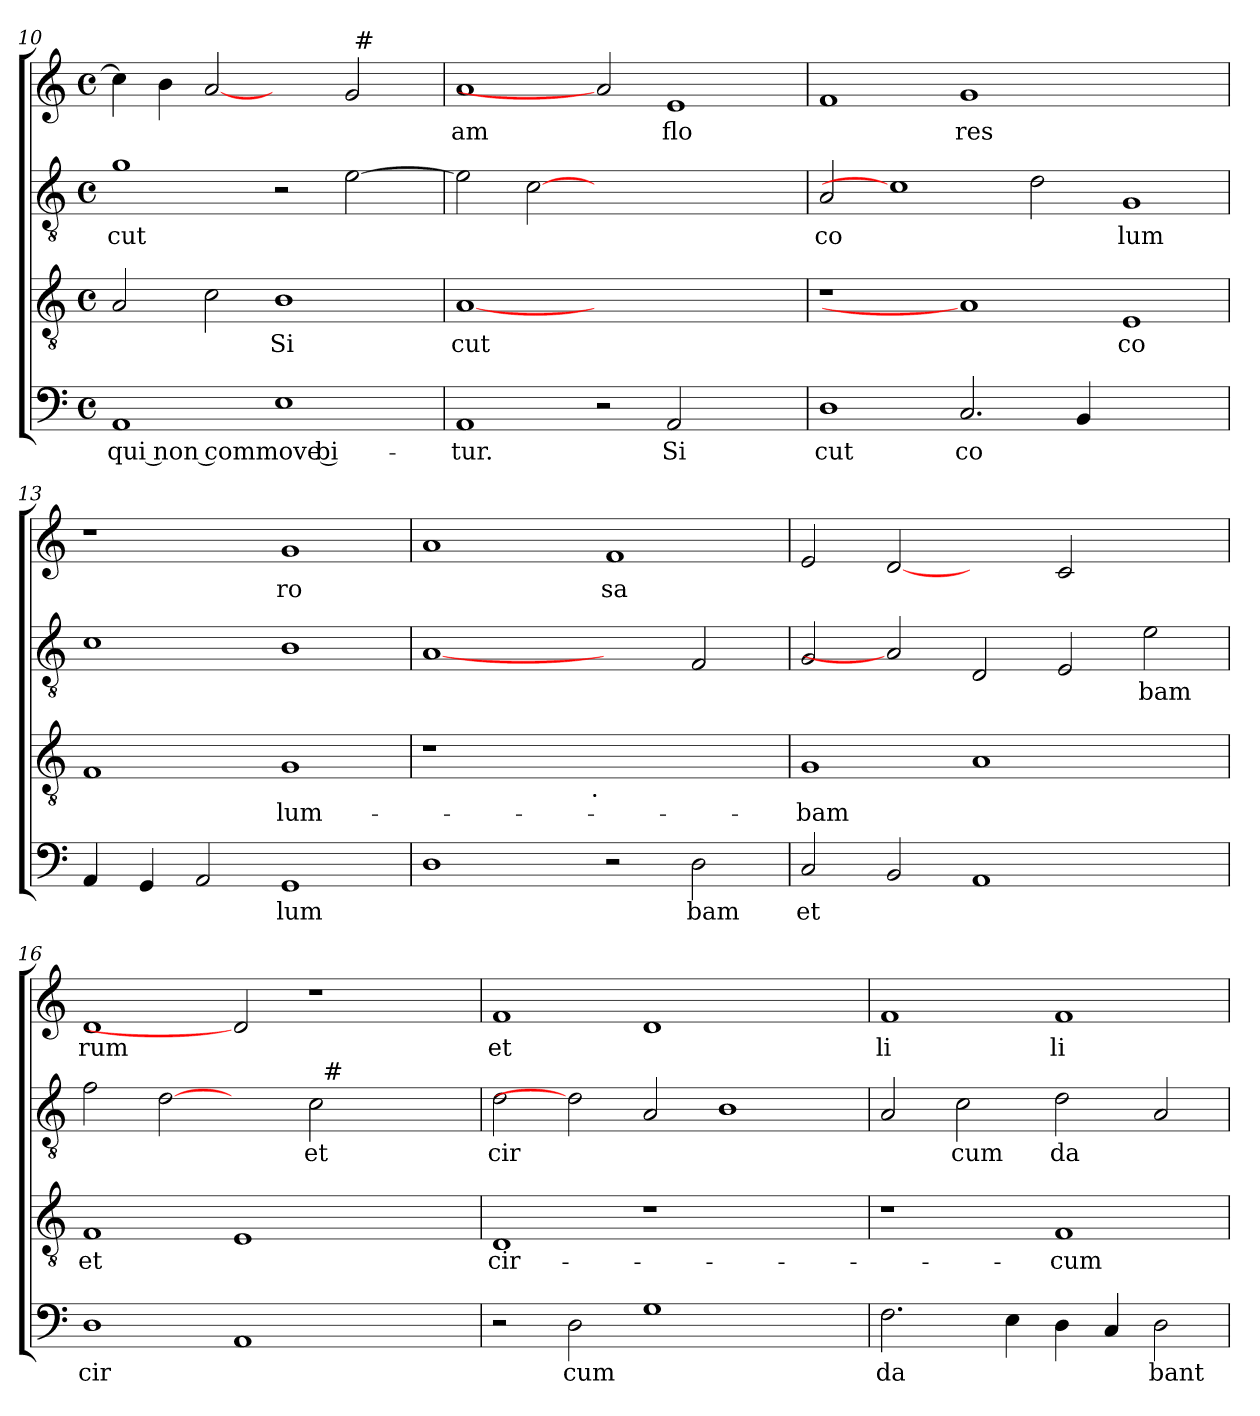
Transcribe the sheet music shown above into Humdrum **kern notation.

**kern	**text	**kern	**text	**kern	**text	**kern	**text
*part4	*part4	*part3	*part3	*part2	*part2	*part1	*part1
*staff4	*staff4	*staff3	*staff3	*staff2	*staff2	*staff1	*staff1
*clefF4	*	*clefGv2	*	*clefGv2	*	*clefG2	*
*k[]	*	*k[]	*	*k[]	*	*k[]	*
*C:	*	*C:	*	*C:	*	*C:	*
*M4/4	*	*M4/4	*	*M4/4	*	*M4/4	*
*met(c)	*	*met(c)	*	*met(c)	*	*met(c)	*
=10	=10	=10	=10	=10	=10	=10	=10
!	!LO:LY:b	!	!	!	!LO:LY:b	!	!
*	*	*	*	*	*	*^	*
1AA	qui non commove bi-	2A/	.	1g	cut	4cc\]	1ryy	.
.	.	.	.	.	.	4b\	.	.
.	.	2c\	.	.	.	[2a	.	.
!	!	!	!LO:LY:b	!	!	!	!	!
1E	.	1B	Si	2r	.	2ryy	2ryy	.
.	.	.	.	[>2e\	.	2g/	64ryy	.
!	!	!	!	!	!	!	!LO:TX:a:t=#	!
.	.	.	.	.	.	.	4ryy	.
.	.	.	.	.	.	.	8...ryy	.
!!LO:PB:g=z
=11	=11	=11	=11	=11	=11	=11	=11	=11
!	!LO:LY:b	!	!LO:LY:b	!	!	!	!	!LO:LY:b
*	*	*	*	*	*	*v	*v	*
1AA	-tur.	[1A	cut	2e\]	.	1a	-am
.	.	.	.	[2c	.	.	.
2r	.	1.ryy	.	1.ryy	.	2a]	.
!	!LO:LY:b	!	!	!	!	!	!LO:LY:b
2AA/	Si	.	.	.	.	1e	flo
2ryy	.	.	.	.	.	.	.
=12	=12	=12	=12	=12	=12	=12	=12
!	!LO:LY:b	!	!	!	!LO:LY:b	!	!
1D	cut	1r	.	2A/	co	1f	.
.	.	.	.	1c]	.	.	.
!	!LO:LY:b	!	!	!	!	!	!LO:LY:b
2.C/	co	1A]	.	.	.	1g	res
.	.	.	.	2d\	.	.	.
4BB/	.	.	.	.	.	.	.
!	!	!	!LO:LY:b	!	!LO:LY:b	!	!
1ryy	.	1E	co	1G	lum	1ryy	.
=13	=13	=13	=13	=13	=13	=13	=13
4AA/	.	1F	.	1c	.	1r	.
4GG/	.	.	.	.	.	.	.
2AA/	.	.	.	.	.	.	.
!	!LO:LY:b	!	!LO:LY:b	!	!	!	!LO:LY:b
1GG	lum	1G	lum-	1B	.	1g	ro
=14	=14	=14	=14	=14	=14	=14	=14
*	*	*^	*	*	*	*	*
1D	.	1r	2ryy	.	[1A	.	1a	.
.	.	.	4...ryy	.	.	.	.	.
!	!	!	!LO:TX:b:t=.	!	!	!	!	!
.	.	.	1ryy	.	.	.	.	.
!	!	!	!	!	!	!	!	!LO:LY:b
2r	.	1ryy	.	.	2ryy	.	1f	sa
!	!LO:LY:b	!	!	!	!	!	!	!
2D\	bam	.	.	.	2F/	.	.	.
.	.	.	32ryy	.	.	.	.	.
=15	=15	=15	=15	=15	=15	=15	=15	=15
!	!LO:LY:b	!	!	!LO:LY:b	!	!	!	!
*	*	*v	*v	*	*	*	*	*
2C/	et	1G	-bam	2G/	.	2e/	.
2BB/	.	.	.	2A]	.	[2d	.
1AA	.	1A	.	2D/	.	2ryy	.
.	.	.	.	2E/	.	2c/	.
!	!	!	!	!	!LO:LY:b	!	!
2ryy	.	2ryy	.	2e\	bam	2ryy	.
=16	=16	=16	=16	=16	=16	=16	=16
!	!LO:LY:b	!	!LO:LY:b	!	!	!	!LO:LY:b
*	*	*	*	*^	*	*	*
1D	cir	1F	et	2f\	1ryy	.	1d	rum
.	.	.	.	[2d	.	.	.	.
1AA	.	1E	.	2ryy	2ryy	.	2d]	.
!	!	!	!	!	!	!LO:LY:b	!	!
.	.	.	.	2c\	32ryy	et	1r	.
!	!	!	!	!	!LO:TX:a:t=#	!	!	!
.	.	.	.	.	2ryy	.	.	.
2ryy	.	2ryy	.	2ryy	.	.	.	.
.	.	.	.	.	4...ryy	.	.	.
!!LO:LB:g=z
=17	=17	=17	=17	=17	=17	=17	=17	=17
!	!	!	!LO:LY:b	!	!	!LO:LY:b	!	!LO:LY:b
*	*	*	*	*v	*v	*	*	*
2r	.	1D	cir-	2d\	cir	1f	et
!	!LO:LY:b	!	!	!	!	!	!
2D\	cum	.	.	2d]	.	.	.
1G	.	1r	.	2A/	.	1d	.
.	.	.	.	1B	.	.	.
2ryy	.	2ryy	.	.	.	2ryy	.
=18	=18	=18	=18	=18	=18	=18	=18
!	!LO:LY:b	!	!	!	!	!	!LO:LY:b
2.F\	da	1r	.	2A/	.	1f	li
!	!	!	!	!	!LO:LY:b	!	!
.	.	.	.	2c\	cum	.	.
4E\	.	.	.	.	.	.	.
!	!	!	!LO:LY:b	!	!LO:LY:b	!	!LO:LY:b
4D\	.	1F	-cum-	2d\	da	1f	li
4C/	.	.	.	.	.	.	.
!	!LO:LY:b	!	!	!	!	!	!
2D\	bant	.	.	2A/	.	.	.
=	=	=	=	=	=	=	=
*-	*-	*-	*-	*-	*-	*-	*-
